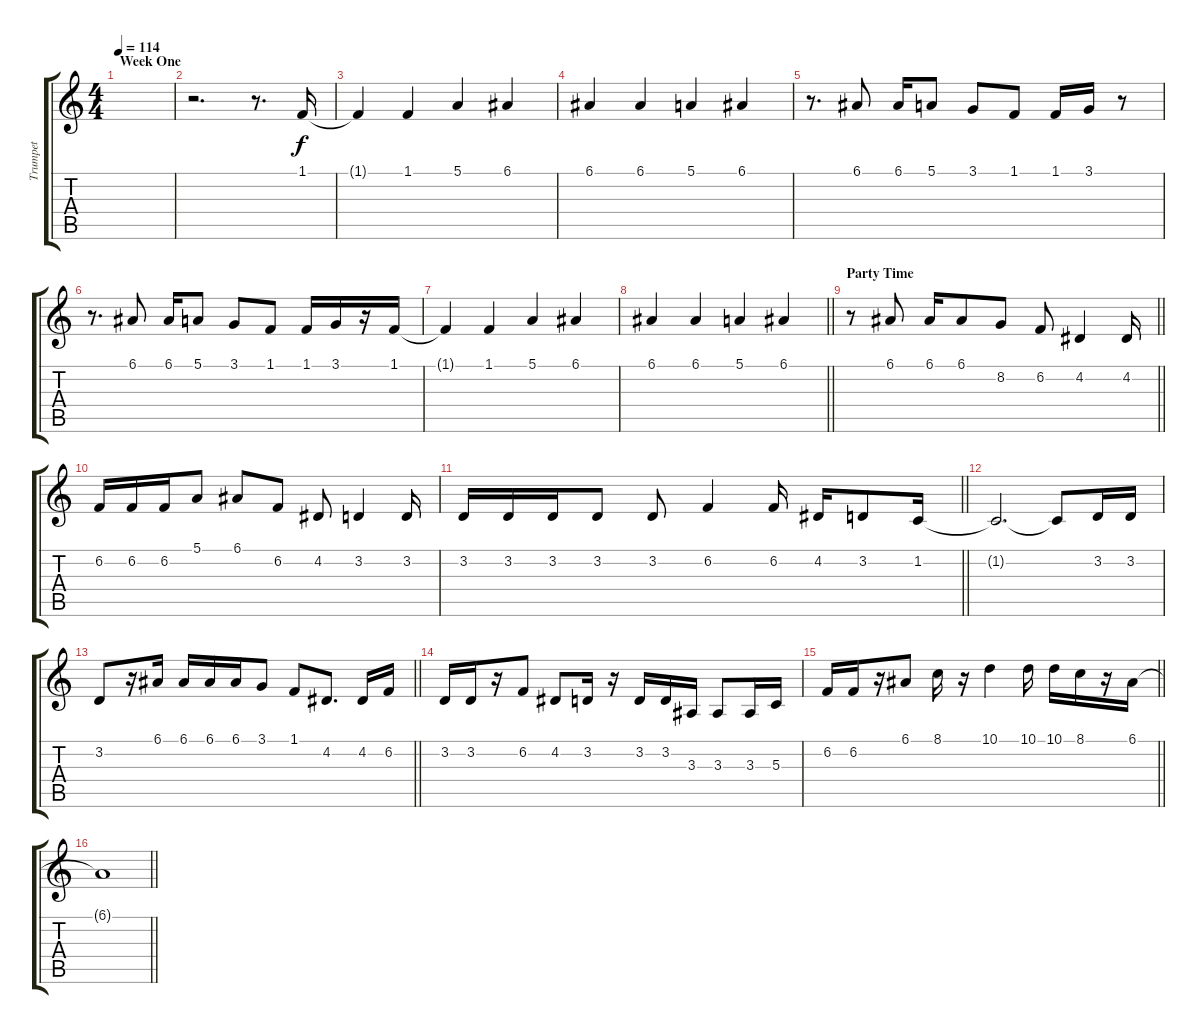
\track ("Trumpet" "Trumpet") {instrument trumpet}
\staff {score tabs}
\tuning (E4 B3 G3 D3 A2 E2) {hide}
\ts (4 4)
\section ("" "Week One")
\tempo 114
\clef g2
\ks c
|
r.2{d} r.8{d} 1.1.16 |
1.1{t}.4 1.1.4 5.1.4 6.1.4 |
6.1.4 6.1.4 5.1.4 6.1.4 |
r.8{d} 6.1.8 6.1.16 5.1.8 3.1.8 1.1.8 1.1.16 3.1.16 r.8 |
r.8{d} 6.1.8 6.1.16 5.1.8 3.1.8 1.1.8 1.1.16 3.1.16 r.16 1.1.16 |
1.1{t}.4 1.1.4 5.1.4 6.1.4 |
\barLineRight lightlight
6.1.4 6.1.4 5.1.4 6.1.4 |
\section ("" "Party Time")
\barLineRight lightlight
r.8 6.1.8 6.1.16 6.1.8 8.2.8 6.2.8 4.2.4 4.2.16 |
6.2.16 6.2.16 6.2.16 5.1.8 6.1.8 6.2.8 4.2.8 3.2.4 3.2.16 |
\barLineRight lightlight
3.2.16 3.2.16 3.2.16 3.2.8 3.2.8 6.2.4 6.2.16 4.2.16 3.2.8 1.2.16 |
1.2{t}.2{d} 1.2{t}.8 3.2.16 3.2.16 |
\barLineRight lightlight
3.2.8 r.16 6.1.16 6.1.16 6.1.16 6.1.16 3.1.8 1.1.8 4.2.8{d} 4.2.16 6.2.16 |
3.2.16 3.2.16 r.16 6.2.8 4.2.8 3.2.16 r.16 3.2.16 3.2.16 3.3.16 3.3.8 3.3.16 5.3.16 |
\barLineRight lightlight
6.2.16 6.2.16 r.16 6.1.8 8.1.16 r.16 10.1.4 10.1.16 10.1.16 8.1.16 r.16 6.1.16 |
\barLineRight lightlight
6.1{t}.1
